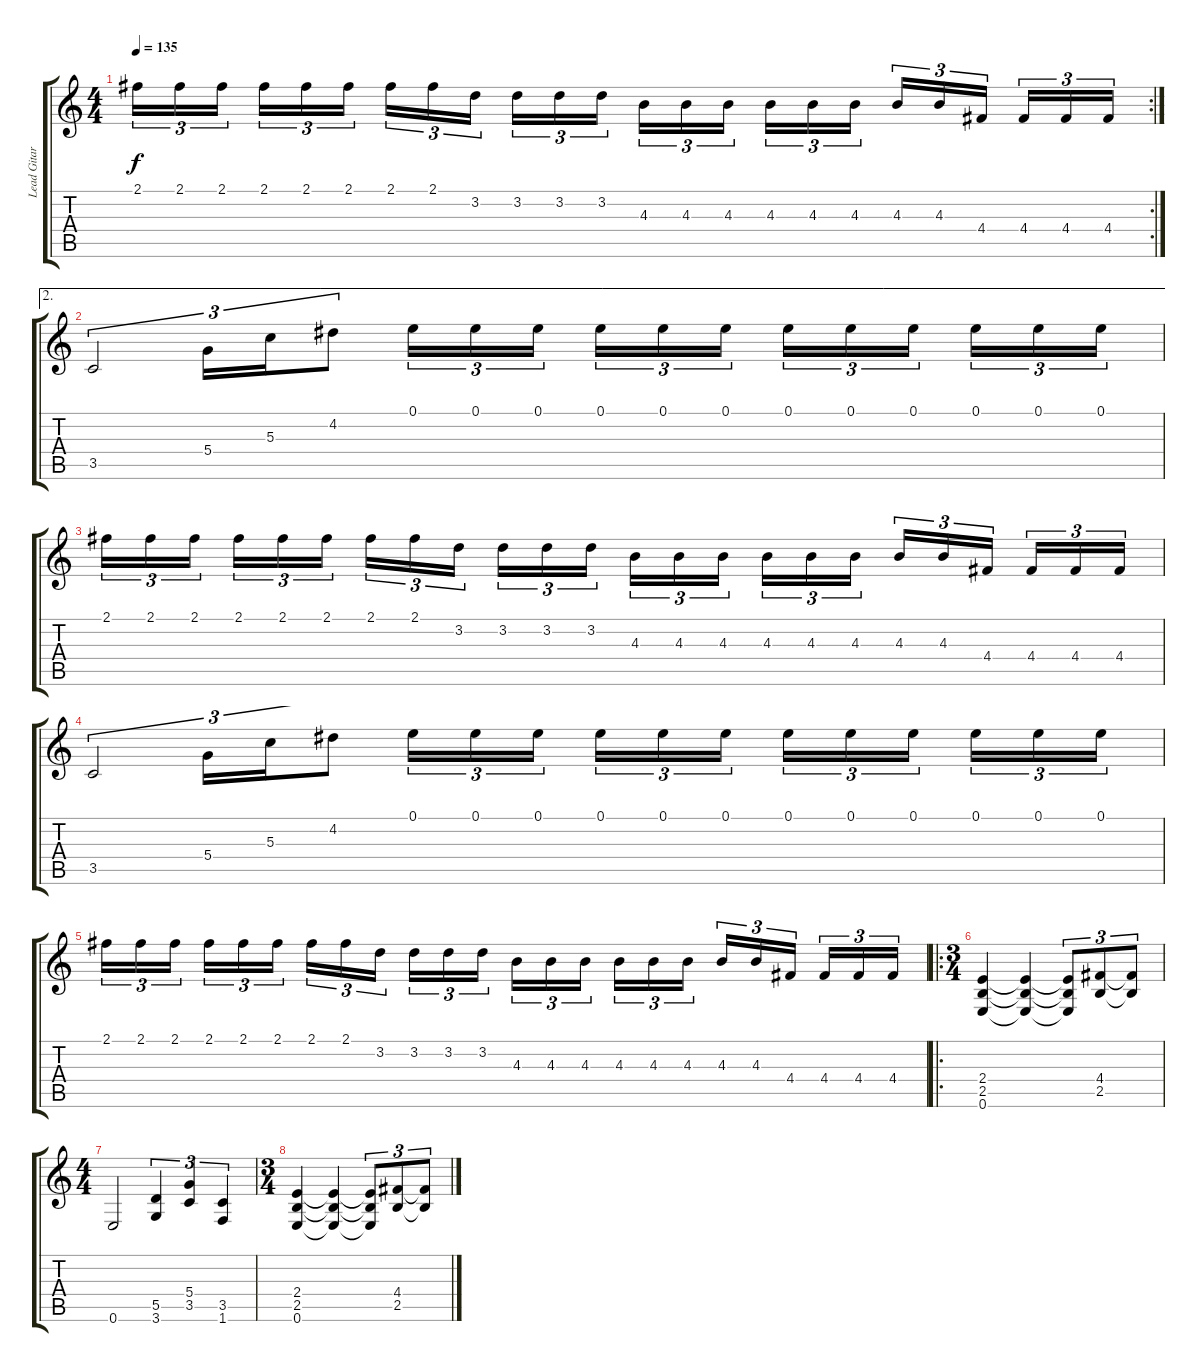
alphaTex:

\track ("Lead Gitarre dist." "Lead Gitar") {instrument distortionguitar}
\staff {score tabs}
\tuning (E4 B3 G3 D3 A2 E2) {hide}
\rc 2
\ts (4 4)
\tempo 135
\clef g2
\ks c
2.1.16{tu (3 2) dy f} 2.1.16{tu (3 2)} 2.1.16{tu (3 2)} 2.1.16{tu (3 2)} 2.1.16{tu (3 2)} 2.1.16{tu (3 2)} 2.1.16{tu (3 2)} 2.1.16{tu (3 2)} 3.2.16{tu (3 2)} 3.2.16{tu (3 2)} 3.2.16{tu (3 2)} 3.2.16{tu (3 2)} 4.3.16{tu (3 2)} 4.3.16{tu (3 2)} 4.3.16{tu (3 2)} 4.3.16{tu (3 2)} 4.3.16{tu (3 2)} 4.3.16{tu (3 2)} 4.3.16{tu (3 2)} 4.3.16{tu (3 2)} 4.4.16{tu (3 2)} 4.4.16{tu (3 2)} 4.4.16{tu (3 2)} 4.4.16{tu (3 2)} |
\ae 2
3.5.2{tu (3 2)} 5.4.16{tu (3 2)} 5.3.16{tu (3 2)} 4.2.8{tu (3 2)} 0.1.16{tu (3 2)} 0.1.16{tu (3 2)} 0.1.16{tu (3 2)} 0.1.16{tu (3 2)} 0.1.16{tu (3 2)} 0.1.16{tu (3 2)} 0.1.16{tu (3 2)} 0.1.16{tu (3 2)} 0.1.16{tu (3 2)} 0.1.16{tu (3 2)} 0.1.16{tu (3 2)} 0.1.16{tu (3 2)} |
2.1.16{tu (3 2)} 2.1.16{tu (3 2)} 2.1.16{tu (3 2)} 2.1.16{tu (3 2)} 2.1.16{tu (3 2)} 2.1.16{tu (3 2)} 2.1.16{tu (3 2)} 2.1.16{tu (3 2)} 3.2.16{tu (3 2)} 3.2.16{tu (3 2)} 3.2.16{tu (3 2)} 3.2.16{tu (3 2)} 4.3.16{tu (3 2)} 4.3.16{tu (3 2)} 4.3.16{tu (3 2)} 4.3.16{tu (3 2)} 4.3.16{tu (3 2)} 4.3.16{tu (3 2)} 4.3.16{tu (3 2)} 4.3.16{tu (3 2)} 4.4.16{tu (3 2)} 4.4.16{tu (3 2)} 4.4.16{tu (3 2)} 4.4.16{tu (3 2)} |
3.5.2{tu (3 2)} 5.4.16{tu (3 2)} 5.3.16{tu (3 2)} 4.2.8{tu (3 2)} 0.1.16{tu (3 2)} 0.1.16{tu (3 2)} 0.1.16{tu (3 2)} 0.1.16{tu (3 2)} 0.1.16{tu (3 2)} 0.1.16{tu (3 2)} 0.1.16{tu (3 2)} 0.1.16{tu (3 2)} 0.1.16{tu (3 2)} 0.1.16{tu (3 2)} 0.1.16{tu (3 2)} 0.1.16{tu (3 2)} |
2.1.16{tu (3 2)} 2.1.16{tu (3 2)} 2.1.16{tu (3 2)} 2.1.16{tu (3 2)} 2.1.16{tu (3 2)} 2.1.16{tu (3 2)} 2.1.16{tu (3 2)} 2.1.16{tu (3 2)} 3.2.16{tu (3 2)} 3.2.16{tu (3 2)} 3.2.16{tu (3 2)} 3.2.16{tu (3 2)} 4.3.16{tu (3 2)} 4.3.16{tu (3 2)} 4.3.16{tu (3 2)} 4.3.16{tu (3 2)} 4.3.16{tu (3 2)} 4.3.16{tu (3 2)} 4.3.16{tu (3 2)} 4.3.16{tu (3 2)} 4.4.16{tu (3 2)} 4.4.16{tu (3 2)} 4.4.16{tu (3 2)} 4.4.16{tu (3 2)} |
\ro
\ts (3 4)
(2.4 2.5 0.6).4 (2.4{t} 2.5{t} 0.6{t}).4 (2.4{t} 2.5{t} 0.6{t}).8{tu (3 2)} (4.4 2.5).8{tu (3 2)} (4.4{t} 2.5{t}).8{tu (3 2)} |
\ts (4 4)
0.6.2 (5.5 3.6).4{tu (3 2)} (5.4 3.5).4{tu (3 2)} (3.5 1.6).4{tu (3 2)} |
\ts (3 4)
(2.4 2.5 0.6).4 (2.4{t} 2.5{t} 0.6{t}).4 (2.4{t} 2.5{t} 0.6{t}).8{tu (3 2)} (4.4 2.5).8{tu (3 2)} (4.4{t} 2.5{t}).8{tu (3 2)}
